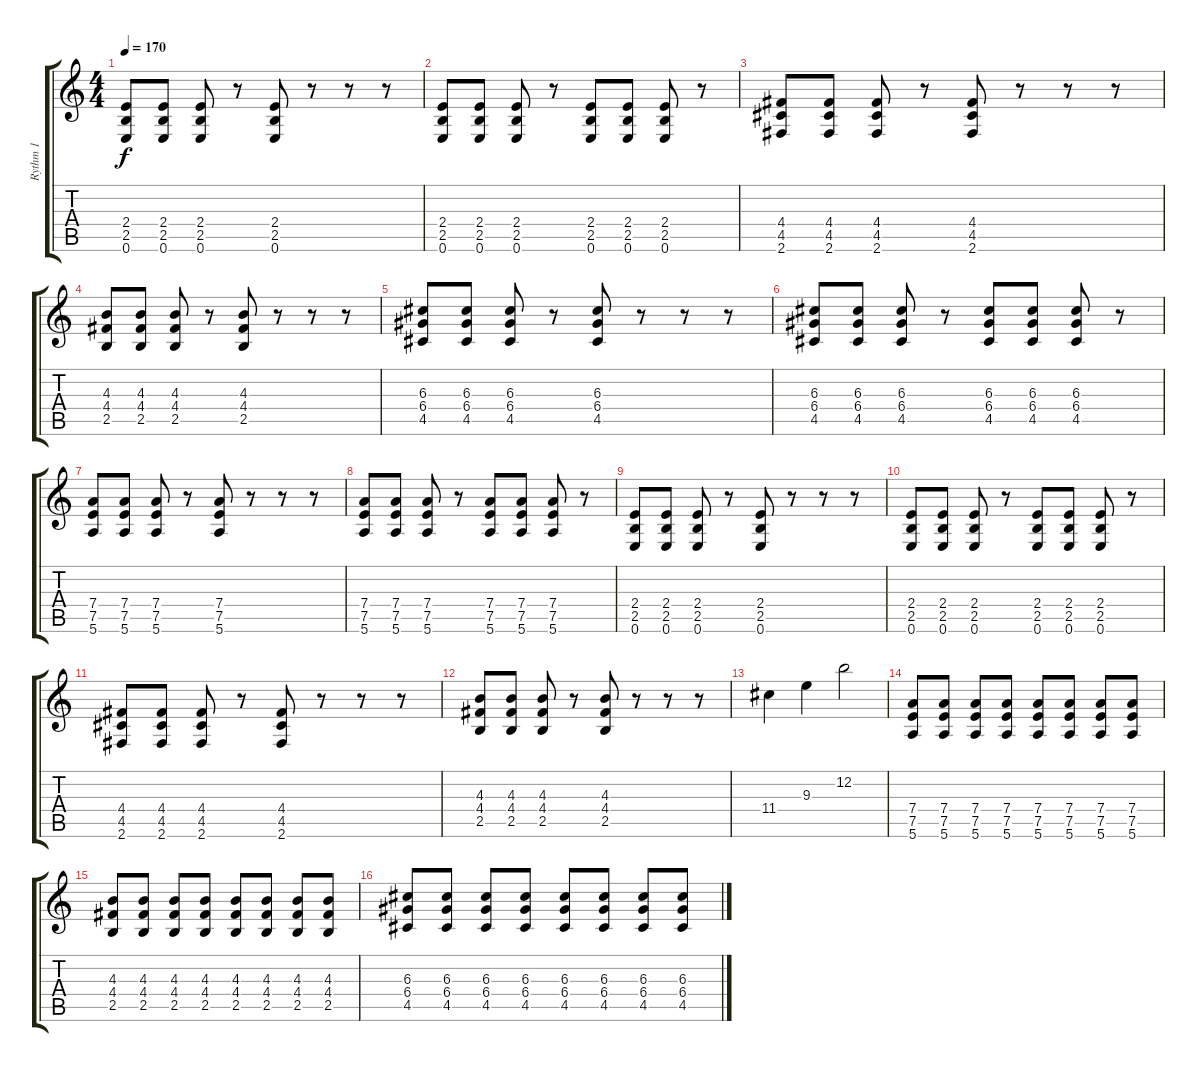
\track ("Rythm 1" "Rythm 1") {instrument distortionguitar}
\staff {score tabs}
\tuning (E4 B3 G3 D3 A2 E2) {hide}
\ts (4 4)
\tempo 170
\clef g2
\ks c
(2.4 2.5 0.6).8{dy f} (2.4 2.5 0.6).8 (2.4 2.5 0.6).8 r.8 (2.4 2.5 0.6).8 r.8 r.8 r.8 |
(2.4 2.5 0.6).8 (2.4 2.5 0.6).8 (2.4 2.5 0.6).8 r.8 (2.4 2.5 0.6).8 (2.4 2.5 0.6).8 (2.4 2.5 0.6).8 r.8 |
(4.4 4.5 2.6).8 (4.4 4.5 2.6).8 (4.4 4.5 2.6).8 r.8 (4.4 4.5 2.6).8 r.8 r.8 r.8 |
(4.3 4.4 2.5).8 (4.3 4.4 2.5).8 (4.3 4.4 2.5).8 r.8 (4.3 4.4 2.5).8 r.8 r.8 r.8 |
(6.3 6.4 4.5).8 (6.3 6.4 4.5).8 (6.3 6.4 4.5).8 r.8 (6.3 6.4 4.5).8 r.8 r.8 r.8 |
(6.3 6.4 4.5).8 (6.3 6.4 4.5).8 (6.3 6.4 4.5).8 r.8 (6.3 6.4 4.5).8 (6.3 6.4 4.5).8 (6.3 6.4 4.5).8 r.8 |
(7.4 7.5 5.6).8 (7.4 7.5 5.6).8 (7.4 7.5 5.6).8 r.8 (7.4 7.5 5.6).8 r.8 r.8 r.8 |
(7.4 7.5 5.6).8 (7.4 7.5 5.6).8 (7.4 7.5 5.6).8 r.8 (7.4 7.5 5.6).8 (7.4 7.5 5.6).8 (7.4 7.5 5.6).8 r.8 |
(2.4 2.5 0.6).8 (2.4 2.5 0.6).8 (2.4 2.5 0.6).8 r.8 (2.4 2.5 0.6).8 r.8 r.8 r.8 |
(2.4 2.5 0.6).8 (2.4 2.5 0.6).8 (2.4 2.5 0.6).8 r.8 (2.4 2.5 0.6).8 (2.4 2.5 0.6).8 (2.4 2.5 0.6).8 r.8 |
(4.4 4.5 2.6).8 (4.4 4.5 2.6).8 (4.4 4.5 2.6).8 r.8 (4.4 4.5 2.6).8 r.8 r.8 r.8 |
(4.3 4.4 2.5).8 (4.3 4.4 2.5).8 (4.3 4.4 2.5).8 r.8 (4.3 4.4 2.5).8 r.8 r.8 r.8 |
11.4.4 9.3.4 12.2.2 |
(7.4 7.5 5.6).8 (7.4 7.5 5.6).8 (7.4 7.5 5.6).8 (7.4 7.5 5.6).8 (7.4 7.5 5.6).8 (7.4 7.5 5.6).8 (7.4 7.5 5.6).8 (7.4 7.5 5.6).8 |
(4.3 4.4 2.5).8 (4.3 4.4 2.5).8 (4.3 4.4 2.5).8 (4.3 4.4 2.5).8 (4.3 4.4 2.5).8 (4.3 4.4 2.5).8 (4.3 4.4 2.5).8 (4.3 4.4 2.5).8 |
(6.3 6.4 4.5).8 (6.3 6.4 4.5).8 (6.3 6.4 4.5).8 (6.3 6.4 4.5).8 (6.3 6.4 4.5).8 (6.3 6.4 4.5).8 (6.3 6.4 4.5).8 (6.3 6.4 4.5).8
